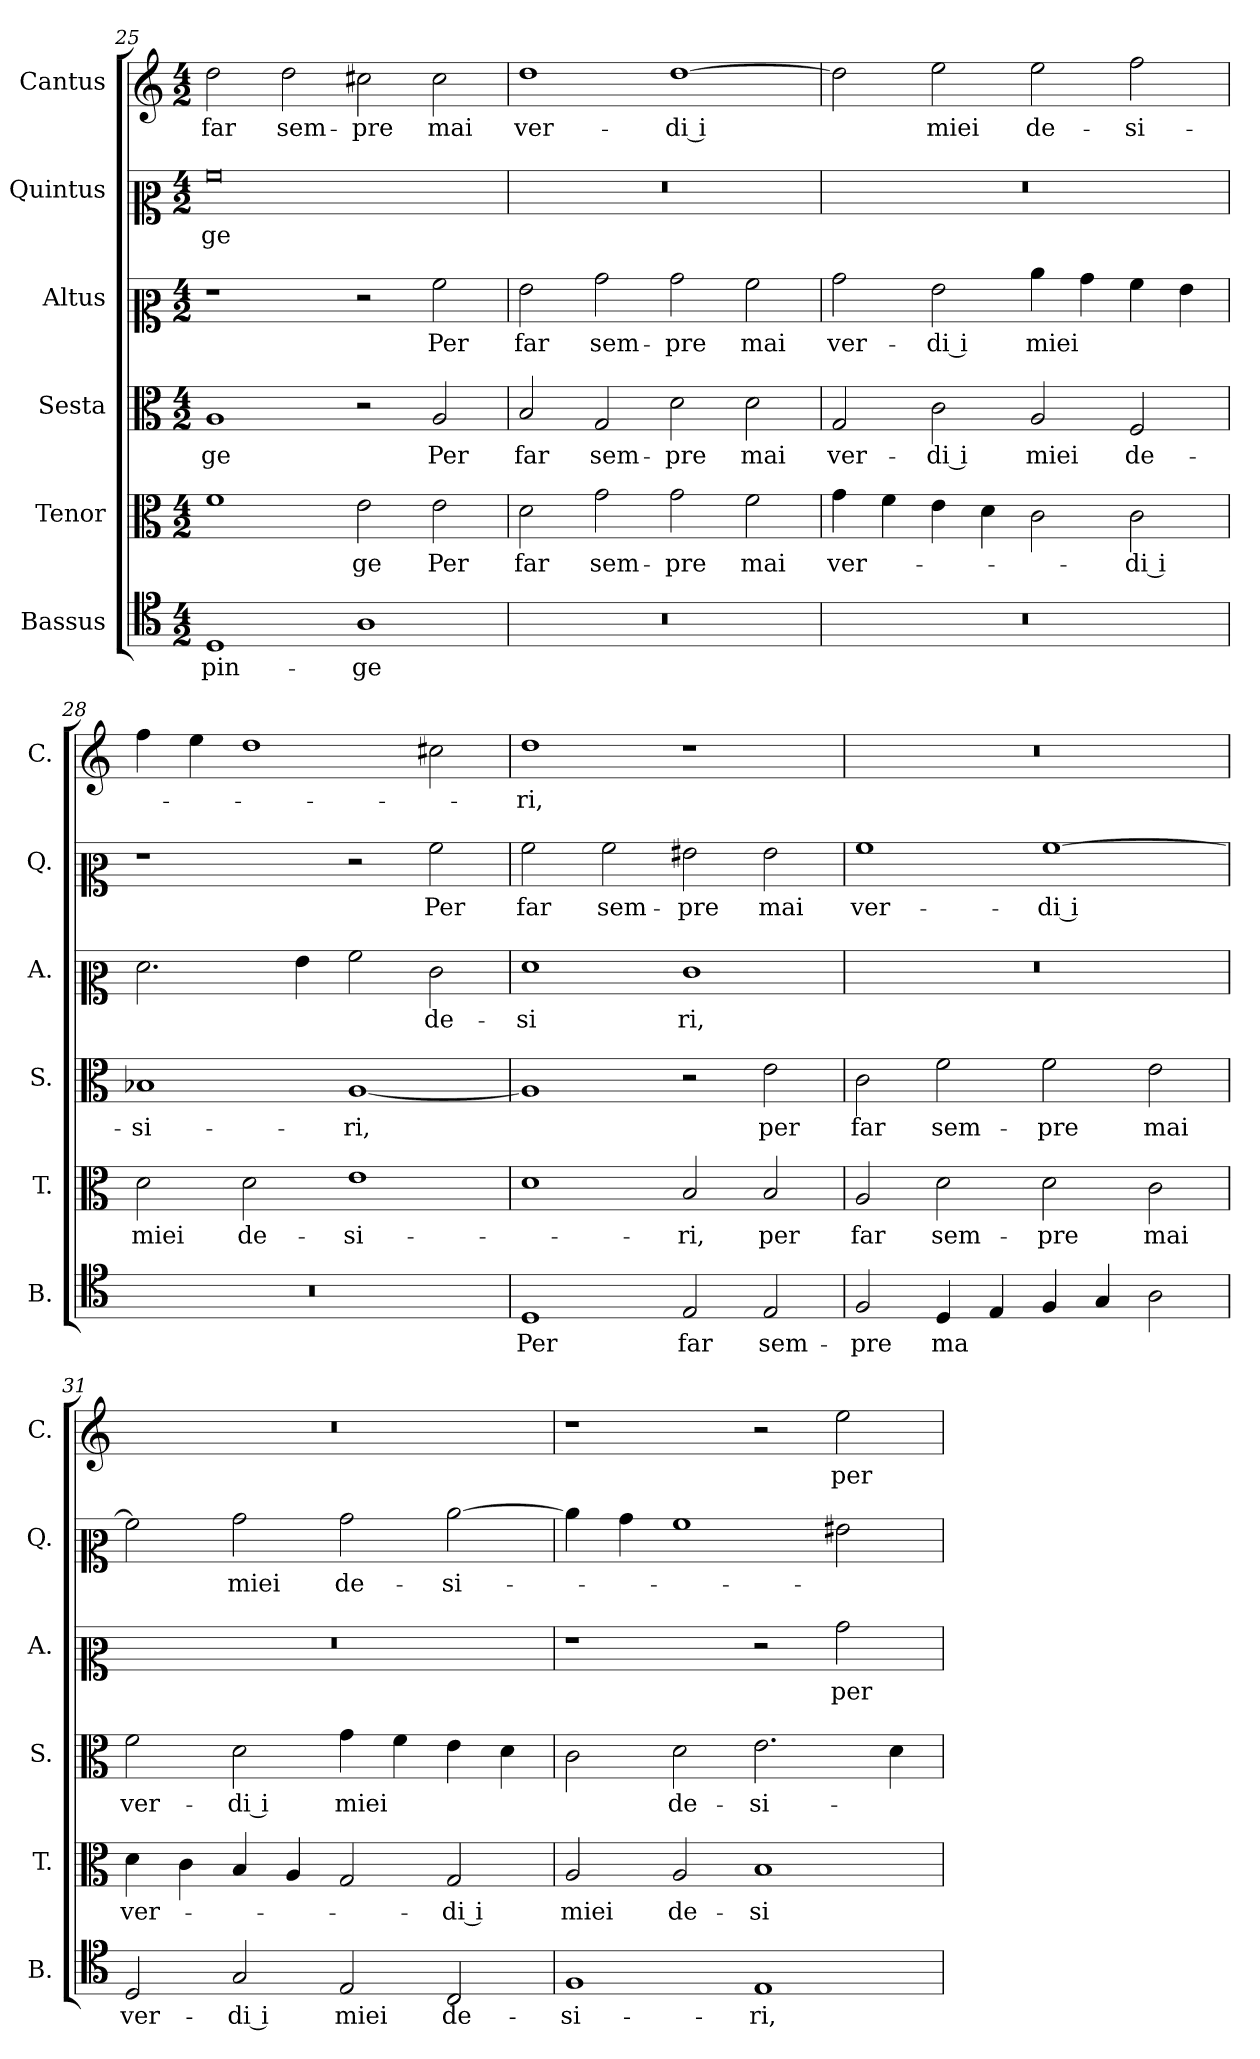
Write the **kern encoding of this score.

**kern	**text	**kern	**text	**kern	**text	**kern	**text	**kern	**text	**kern	**text
*part6	*part6	*part5	*part5	*part4	*part4	*part3	*part3	*part2	*part2	*part1	*part1
*staff6	*staff6	*staff5	*staff5	*staff4	*staff4	*staff3	*staff3	*staff2	*staff2	*staff1	*staff1
*I"Bassus	*	*I"Tenor	*	*I"Sesta	*	*I"Altus	*	*I"Quintus	*	*I"Cantus	*
*I'B.	*	*I'T.	*	*I'S.	*	*I'A.	*	*I'Q.	*	*I'C.	*
*clefC4	*	*clefC3	*	*clefC3	*	*clefC2	*	*clefC2	*	*clefG2	*
*k[]	*	*k[]	*	*k[]	*	*k[]	*	*k[]	*	*k[]	*
*M4/2	*	*M4/2	*	*M4/2	*	*M4/2	*	*M4/2	*	*M4/2	*
=25	=25	=25	=25	=25	=25	=25	=25	=25	=25	=25	=25
1D	-pin-	1f	.	1A	-ge	1r	.	0a	-ge	2dd\	far
.	.	.	.	.	.	.	.	.	.	2dd\	sem-
1A	-ge	2e\	-ge	2r	.	2r	.	.	.	2cc#X\	-pre
.	.	2e\	Per	2A/	Per	2a\	Per	.	.	2cc#\	mai
=26	=26	=26	=26	=26	=26	=26	=26	=26	=26	=26	=26
0r	.	2d\	far	2B/	far	2g\	far	0r	.	1dd	ver-
.	.	2g\	sem-	2G/	sem-	2b\	sem-	.	.	.	.
.	.	2g\	-pre	2d\	-pre	2b\	-pre	.	.	[1dd	-di i
.	.	2f\	mai	2d\	mai	2a\	mai	.	.	.	.
=27	=27	=27	=27	=27	=27	=27	=27	=27	=27	=27	=27
0r	.	4g\	ver-	2G/	ver-	2b\	ver-	0r	.	2dd\]	.
.	.	4f\	.	.	.	.	.	.	.	.	.
.	.	4e\	.	2c\	-di i	2g\	-di i	.	.	2ee\	miei
.	.	4d\	.	.	.	.	.	.	.	.	.
.	.	2c\	.	2A/	miei	4cc\	miei	.	.	2ee\	de-
.	.	.	.	.	.	4b\	.	.	.	.	.
.	.	2c\	-di i	2F/	de-	4a\	.	.	.	2ff\	-si-
.	.	.	.	.	.	4g\	.	.	.	.	.
=28	=28	=28	=28	=28	=28	=28	=28	=28	=28	=28	=28
0r	.	2d\	miei	1B-X	-si-	2.f\	.	1r	.	4ff\	.
.	.	.	.	.	.	.	.	.	.	4ee\	.
.	.	2d\	de-	.	.	.	.	.	.	1dd	.
.	.	.	.	.	.	4g\	.	.	.	.	.
.	.	1e	-si-	[1A	-ri,	2a\	.	2r	.	.	.
.	.	.	.	.	.	2e\	de-	2a\	-Per	2cc#X\	.
!!LO:LB:g=z
=29	=29	=29	=29	=29	=29	=29	=29	=29	=29	=29	=29
1D	Per	1d	.	1A]	.	1f	-si	2a\	far	1dd	-ri,
.	.	.	.	.	.	.	.	2a\	sem-	.	.
2E/	far	2B/	-ri,	2r	.	1e	ri,	2g#X\	-pre	1r	.
2E/	sem-	2B/	per	2e\	per	.	.	2g#\	mai	.	.
=30	=30	=30	=30	=30	=30	=30	=30	=30	=30	=30	=30
2F/	-pre	2A/	far	2c\	far	0r	.	1a	ver-	0r	.
4D/	ma	2d\	sem-	2f\	sem-	.	.	.	.	.	.
4E/	.	.	.	.	.	.	.	.	.	.	.
4F/	.	2d\	-pre	2f\	-pre	.	.	[1a	-di i	.	.
4G/	.	.	.	.	.	.	.	.	.	.	.
2A\	.	2c\	mai	2e\	mai	.	.	.	.	.	.
=31	=31	=31	=31	=31	=31	=31	=31	=31	=31	=31	=31
2D/	ver-	4d\	ver-	2f\	ver-	0r	.	2a\]	.	0r	.
.	.	4c\	.	.	.	.	.	.	.	.	.
2G/	-di i	4B/	.	2d\	-di i	.	.	2b\	miei	.	.
.	.	4A/	.	.	.	.	.	.	.	.	.
2E/	miei	2G/	.	4g\	miei	.	.	2b\	de-	.	.
.	.	.	.	4f\	.	.	.	.	.	.	.
2C/	de-	2G/	-di i	4e\	.	.	.	[2cc\	-si-	.	.
.	.	.	.	4d\	.	.	.	.	.	.	.
=32	=32	=32	=32	=32	=32	=32	=32	=32	=32	=32	=32
1F	si-	2A/	miei	2c\	.	1r	.	4cc\]	.	1r	.
.	.	.	.	.	.	.	.	4b\	.	.	.
.	.	2A/	de-	2d\	de-	.	.	1a	.	.	.
1E	-ri,	1B	-si-	2.e\	-si-	2r	.	.	.	2r	.
.	.	.	.	.	.	2b\	per	2g#X\	.	2ee\	per
.	.	.	.	4d\	.	.	.	.	.	.	.
=	=	=	=	=	=	=	=	=	=	=	=
*-	*-	*-	*-	*-	*-	*-	*-	*-	*-	*-	*-
